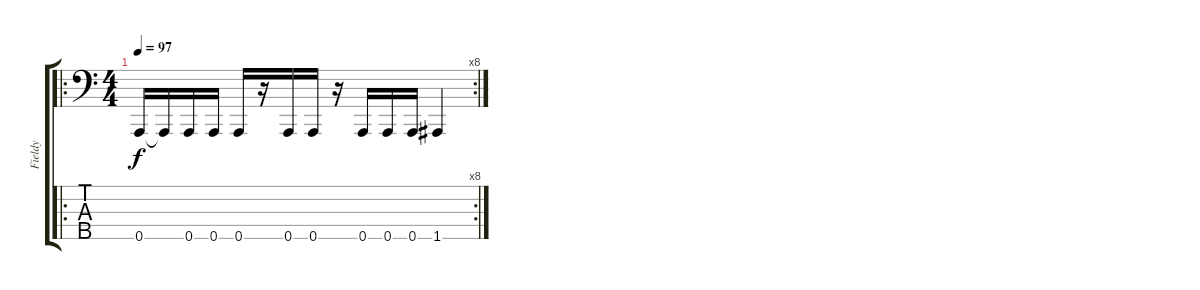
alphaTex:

\track ("Fieldy" "Fieldy") {instrument slapbass1}
\staff {score tabs}
\tuning (F2 C2 G1 D1 A0) {hide}
\ro
\rc 8
\ts (4 4)
\tempo 97
\clef f4
\ks c
0.5.16{dy f} 0.5{t}.16 0.5.16 0.5.16 0.5.16 r.16 0.5.16 0.5.16 r.16 0.5.16 0.5.16 0.5.16 1.5.4
